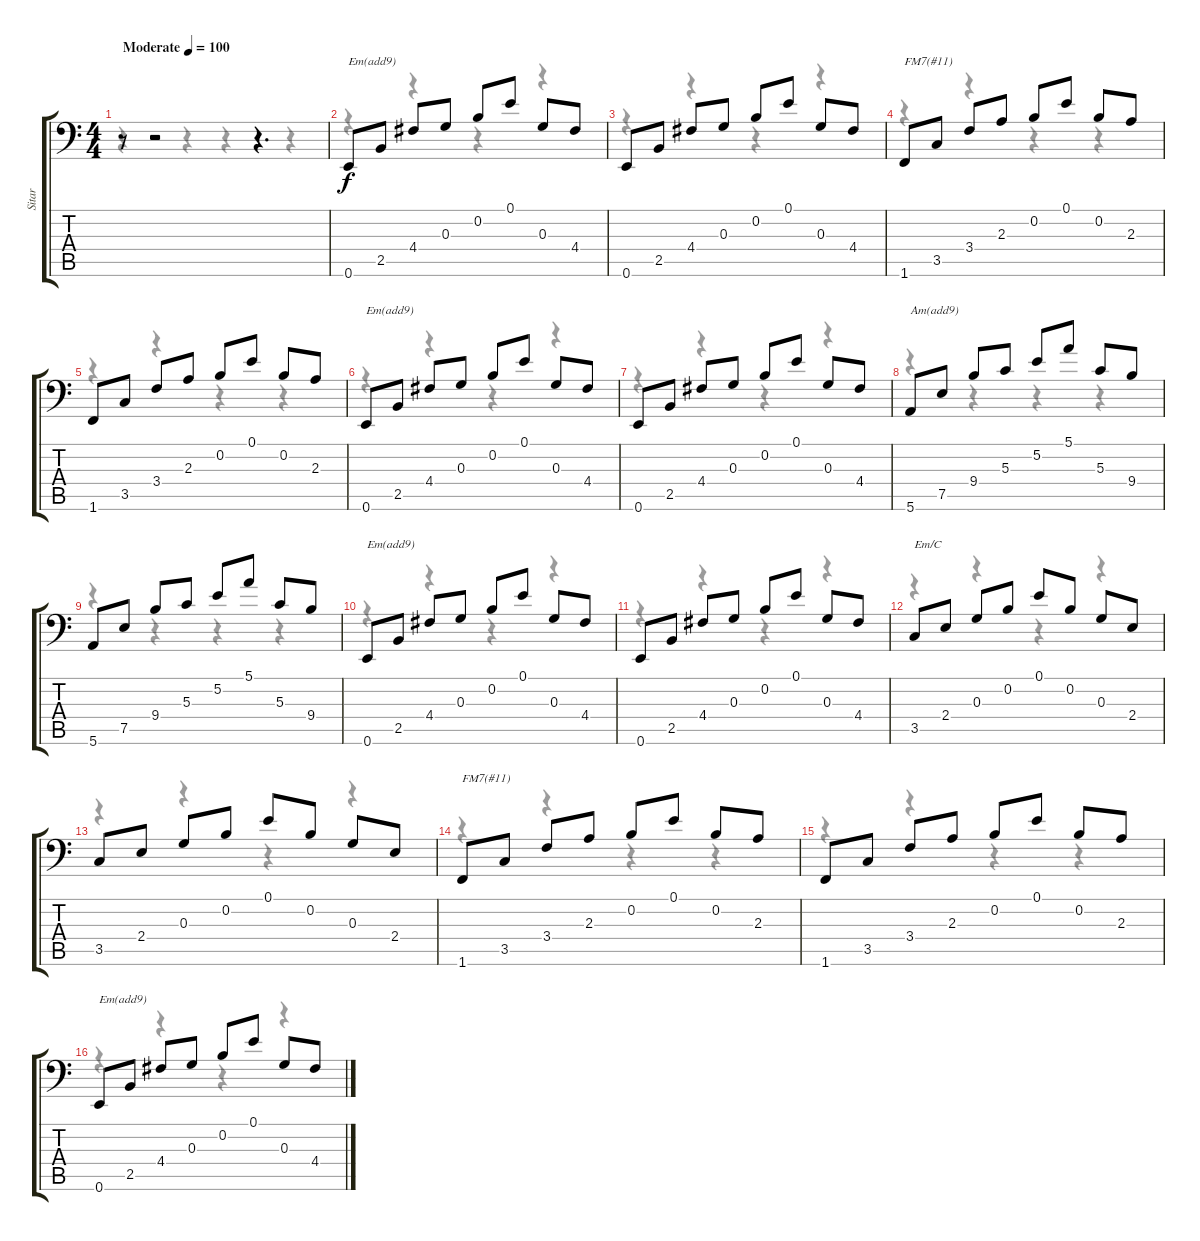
\track ("Sitar" "Sitar") {instrument sitar}
\staff {score tabs}
\tuning (E4 B3 G3 D3 A2 E2) {hide}
\voice
\ts (4 4)
\tempo (100 "Moderate")
\clef f4
\ks c
r.8{dy f instrument sitar} r.2 r.4{d} |
0.6.8{txt "Em(add9)"} 2.5.8 4.4.8 0.3.8 0.2.8 0.1.8 0.3.8 4.4.8 |
0.6.8 2.5.8 4.4.8 0.3.8 0.2.8 0.1.8 0.3.8 4.4.8 |
1.6.8{txt "FM7(#11)"} 3.5.8 3.4.8 2.3.8 0.2.8 0.1.8 0.2.8 2.3.8 |
1.6.8 3.5.8 3.4.8 2.3.8 0.2.8 0.1.8 0.2.8 2.3.8 |
0.6.8{txt "Em(add9)"} 2.5.8 4.4.8 0.3.8 0.2.8 0.1.8 0.3.8 4.4.8 |
0.6.8 2.5.8 4.4.8 0.3.8 0.2.8 0.1.8 0.3.8 4.4.8 |
5.6.8{txt "Am(add9)"} 7.5.8 9.4.8 5.3.8 5.2.8 5.1.8 5.3.8 9.4.8 |
5.6.8 7.5.8 9.4.8 5.3.8 5.2.8 5.1.8 5.3.8 9.4.8 |
0.6.8{txt "Em(add9)"} 2.5.8 4.4.8 0.3.8 0.2.8 0.1.8 0.3.8 4.4.8 |
0.6.8 2.5.8 4.4.8 0.3.8 0.2.8 0.1.8 0.3.8 4.4.8 |
3.5.8{txt "Em/C"} 2.4.8 0.3.8 0.2.8 0.1.8 0.2.8 0.3.8 2.4.8 |
3.5.8 2.4.8 0.3.8 0.2.8 0.1.8 0.2.8 0.3.8 2.4.8 |
1.6.8{txt "FM7(#11)"} 3.5.8 3.4.8 2.3.8 0.2.8 0.1.8 0.2.8 2.3.8 |
1.6.8 3.5.8 3.4.8 2.3.8 0.2.8 0.1.8 0.2.8 2.3.8 |
0.6.8{txt "Em(add9)"} 2.5.8 4.4.8 0.3.8 0.2.8 0.1.8 0.3.8 4.4.8
\voice
\clef f4
\ottava regular
\simile none
\ks c
r.4{dy f} r.4 r.4 r.4 |
r.4 r.4 r.4 r.4 |
r.4 r.4 r.4 r.4 |
r.4 r.4 r.4 r.4 |
r.4 r.4 r.4 r.4 |
r.4 r.4 r.4 r.4 |
r.4 r.4 r.4 r.4 |
r.4 r.4 r.4 r.4 |
r.4 r.4 r.4 r.4 |
r.4 r.4 r.4 r.4 |
r.4 r.4 r.4 r.4 |
r.4 r.4 r.4 r.4 |
r.4 r.4 r.4 r.4 |
r.4 r.4 r.4 r.4 |
r.4 r.4 r.4 r.4 |
r.4 r.4 r.4 r.4
